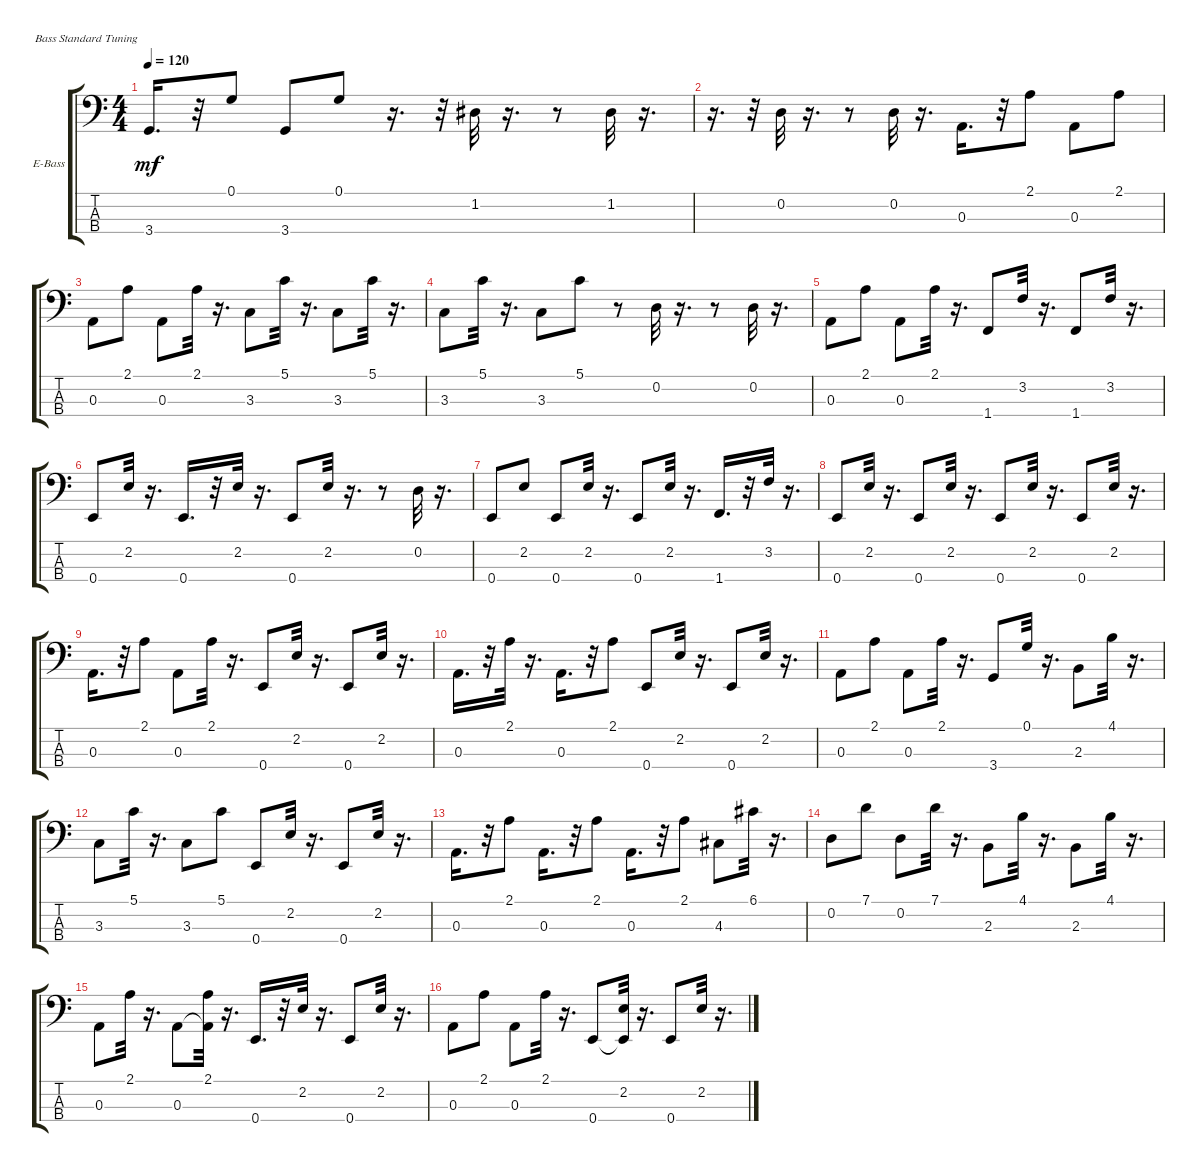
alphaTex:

\bracketExtendMode groupsimilarinstruments
\firstSystemTrackNameOrientation horizontal
\otherSystemsTrackNameOrientation horizontal
\track ("Бас" "E-Bass") {instrument electricbassfinger}
\staff {score tabs}
\tuning (G2 D2 A1 E1)
\ts (4 4)
\tempo 120
\clef f4
\ks c
3.4.16{d dy mf} r.32 0.1.8 3.4.8 0.1.8 r.16{d} r.32 1.2.32 r.16{d} r.8 1.2.32 r.16{d} |
r.16{d} r.32 0.2.32 r.16{d} r.8 0.2.32 r.16{d} 0.3.16{d} r.32 2.1.8 0.3.8 2.1.8 |
0.3.8 2.1.8 0.3.8 2.1.32 r.16{d} 3.3.8 5.1.32 r.16{d} 3.3.8 5.1.32 r.16{d} |
3.3.8 5.1.32 r.16{d} 3.3.8 5.1.8 r.8 0.2.32 r.16{d} r.8 0.2.32 r.16{d} |
0.3.8 2.1.8 0.3.8 2.1.32 r.16{d} 1.4.8 3.2.32 r.16{d} 1.4.8 3.2.32 r.16{d} |
0.4.8 2.2.32 r.16{d} 0.4.16{d} r.32 2.2.32 r.16{d} 0.4.8 2.2.32 r.16{d} r.8 0.2.32 r.16{d} |
0.4.8 2.2.8 0.4.8 2.2.32 r.16{d} 0.4.8 2.2.32 r.16{d} 1.4.16{d} r.32 3.2.32 r.16{d} |
0.4.8 2.2.32 r.16{d} 0.4.8 2.2.32 r.16{d} 0.4.8 2.2.32 r.16{d} 0.4.8 2.2.32 r.16{d} |
0.3.16{d} r.32 2.1.8 0.3.8 2.1.32 r.16{d} 0.4.8 2.2.32 r.16{d} 0.4.8 2.2.32 r.16{d} |
0.3.16{d} r.32 2.1.32 r.16{d} 0.3.16{d} r.32 2.1.8 0.4.8 2.2.32 r.16{d} 0.4.8 2.2.32 r.16{d} |
0.3.8 2.1.8 0.3.8 2.1.32 r.16{d} 3.4.8 0.1.32 r.16{d} 2.3.8 4.1.32 r.16{d} |
3.3.8 5.1.32 r.16{d} 3.3.8 5.1.8 0.4.8 2.2.32 r.16{d} 0.4.8 2.2.32 r.16{d} |
0.3.16{d} r.32 2.1.8 0.3.16{d} r.32 2.1.8 0.3.16{d} r.32 2.1.8 4.3.8 6.1.32 r.16{d} |
0.2.8 7.1.8 0.2.8 7.1.32 r.16{d} 2.3.8 4.1.32 r.16{d} 2.3.8 4.1.32 r.16{d} |
0.3.8 2.1.32 r.16{d} 0.3.8 (0.3{t} 2.1).32 r.16{d} 0.4.16{d} r.32 2.2.32 r.16{d} 0.4.8 2.2.32 r.16{d} |
0.3.8 2.1.8 0.3.8 2.1.32 r.16{d} 0.4.8 (0.4{t} 2.2).32 r.16{d} 0.4.8 2.2.32 r.16{d}
